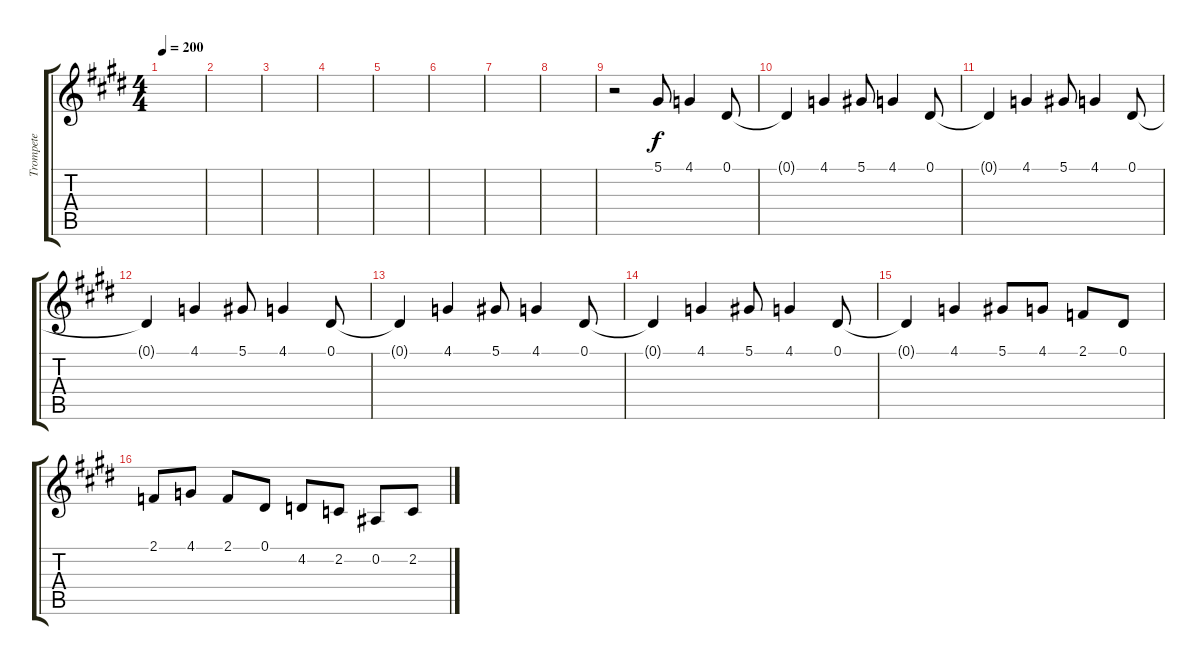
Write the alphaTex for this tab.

\track ("Trompete" "Trompete") {instrument trumpet}
\staff {score tabs}
\tuning (Eb4 Bb3 Gb3 Db3 Ab2 Eb2) {hide}
\ts (4 4)
\tempo 200
\clef g2
\ks e
|
|
|
|
|
|
|
|
r.2 5.1.8 4.1.4 0.1.8 |
0.1{t}.4 4.1.4 5.1.8 4.1.4 0.1.8 |
0.1{t}.4 4.1.4 5.1.8 4.1.4 0.1.8 |
0.1{t}.4 4.1.4 5.1.8 4.1.4 0.1.8 |
0.1{t}.4 4.1.4 5.1.8 4.1.4 0.1.8 |
0.1{t}.4 4.1.4 5.1.8 4.1.4 0.1.8 |
0.1{t}.4 4.1.4 5.1.8 4.1.8 2.1.8 0.1.8 |
2.1.8 4.1.8 2.1.8 0.1.8 4.2.8 2.2.8 0.2.8 2.2.8
